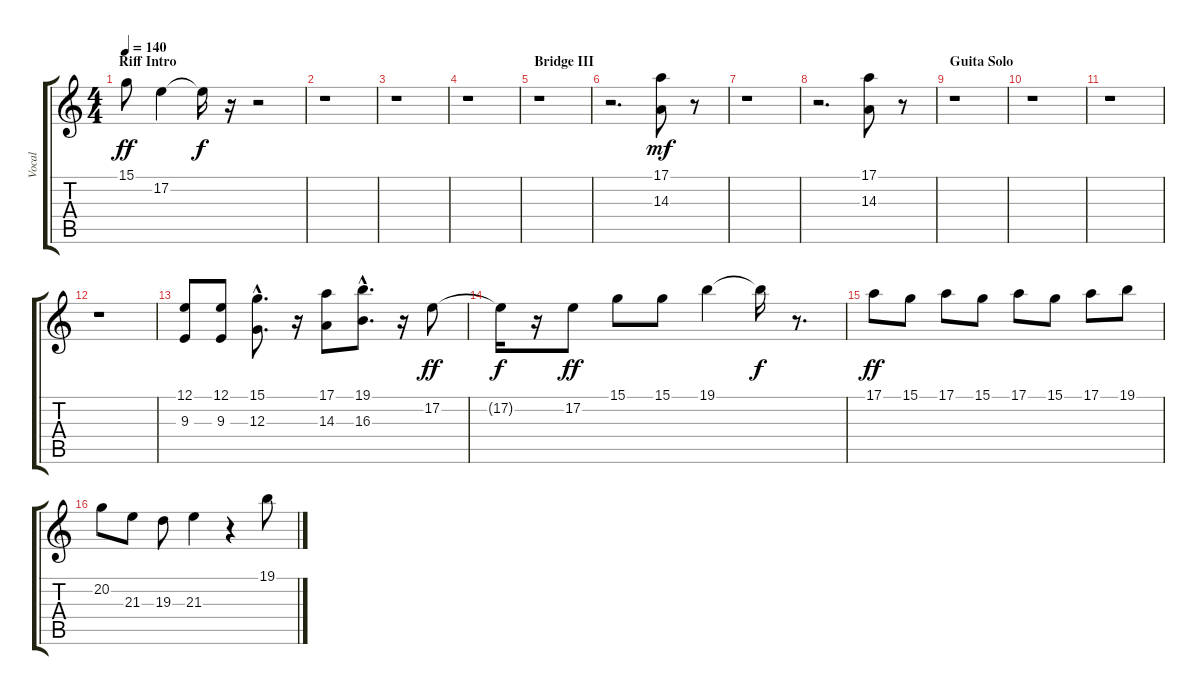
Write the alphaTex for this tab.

\track ("Vocal" "Vocal") {instrument lead2sawtooth}
\staff {score tabs}
\tuning (E4 B3 G3 D3 A2 E2) {hide}
\ts (4 4)
\section ("" "Riff Intro")
\tempo 140
\clef g2
\ks c
15.1.8{dy ff} 17.2.4 17.2{t}.16{dy f} r.16 r.2 |
r.1 |
r.1 |
r.1 |
\section ("" "Bridge III")
r.1 |
r.2{d} (17.1 14.3).8{dy mf} r.8 |
r.1 |
r.2{d} (17.1 14.3).8 r.8 |
\section ("" "Guita Solo")
r.1 |
r.1 |
r.1 |
r.1 |
(12.1 9.3).8 (12.1 9.3).8 (15.1{hac} 12.3{hac}).8{d} r.16 (17.1 14.3).8 (19.1{hac} 16.3{hac}).8{d} r.16 17.2.8{dy ff} |
17.2{t}.16{dy f} r.16 17.2.8{dy ff} 15.1.8 15.1.8 19.1.4 19.1{t}.16{dy f} r.8{d} |
17.1.8{dy ff} 15.1.8 17.1.8 15.1.8 17.1.8 15.1.8 17.1.8 19.1.8 |
20.2.8 21.3.8 19.3.8 21.3.4 r.4 19.1.8
